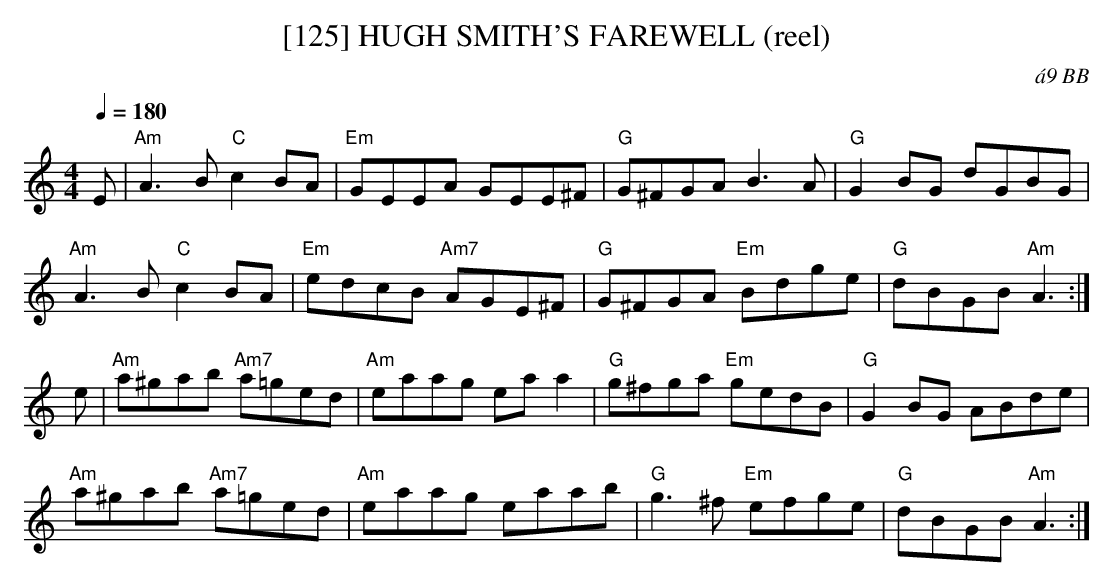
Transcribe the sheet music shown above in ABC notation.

X:1
T:[125] HUGH SMITH'S FAREWELL (reel)
C:\'a9 BB
M:4/4
Q:1/4=180
L:1/8
K:Am
E|"Am"A3 B "C"c2 BA|"Em"GEEA GEE^F|"G"G^FGA B3 A|"G"G2 BG dGBG|
"Am"A3 B "C"c2 BA|"Em"edcB "Am7"AGE^F|"G"G^FGA "Em"Bdge|"G"dBGB "Am"A3 :|
e|"Am"a^gab "Am7"a=ged|"Am"eaag ea a2|"G"g^fga "Em"gedB|"G"G2 BG ABde|
"Am"a^gab "Am7"a=ged|"Am"eaag eaab|"G"g3^f "Em"efge|"G"dBGB "Am"A3 :|
